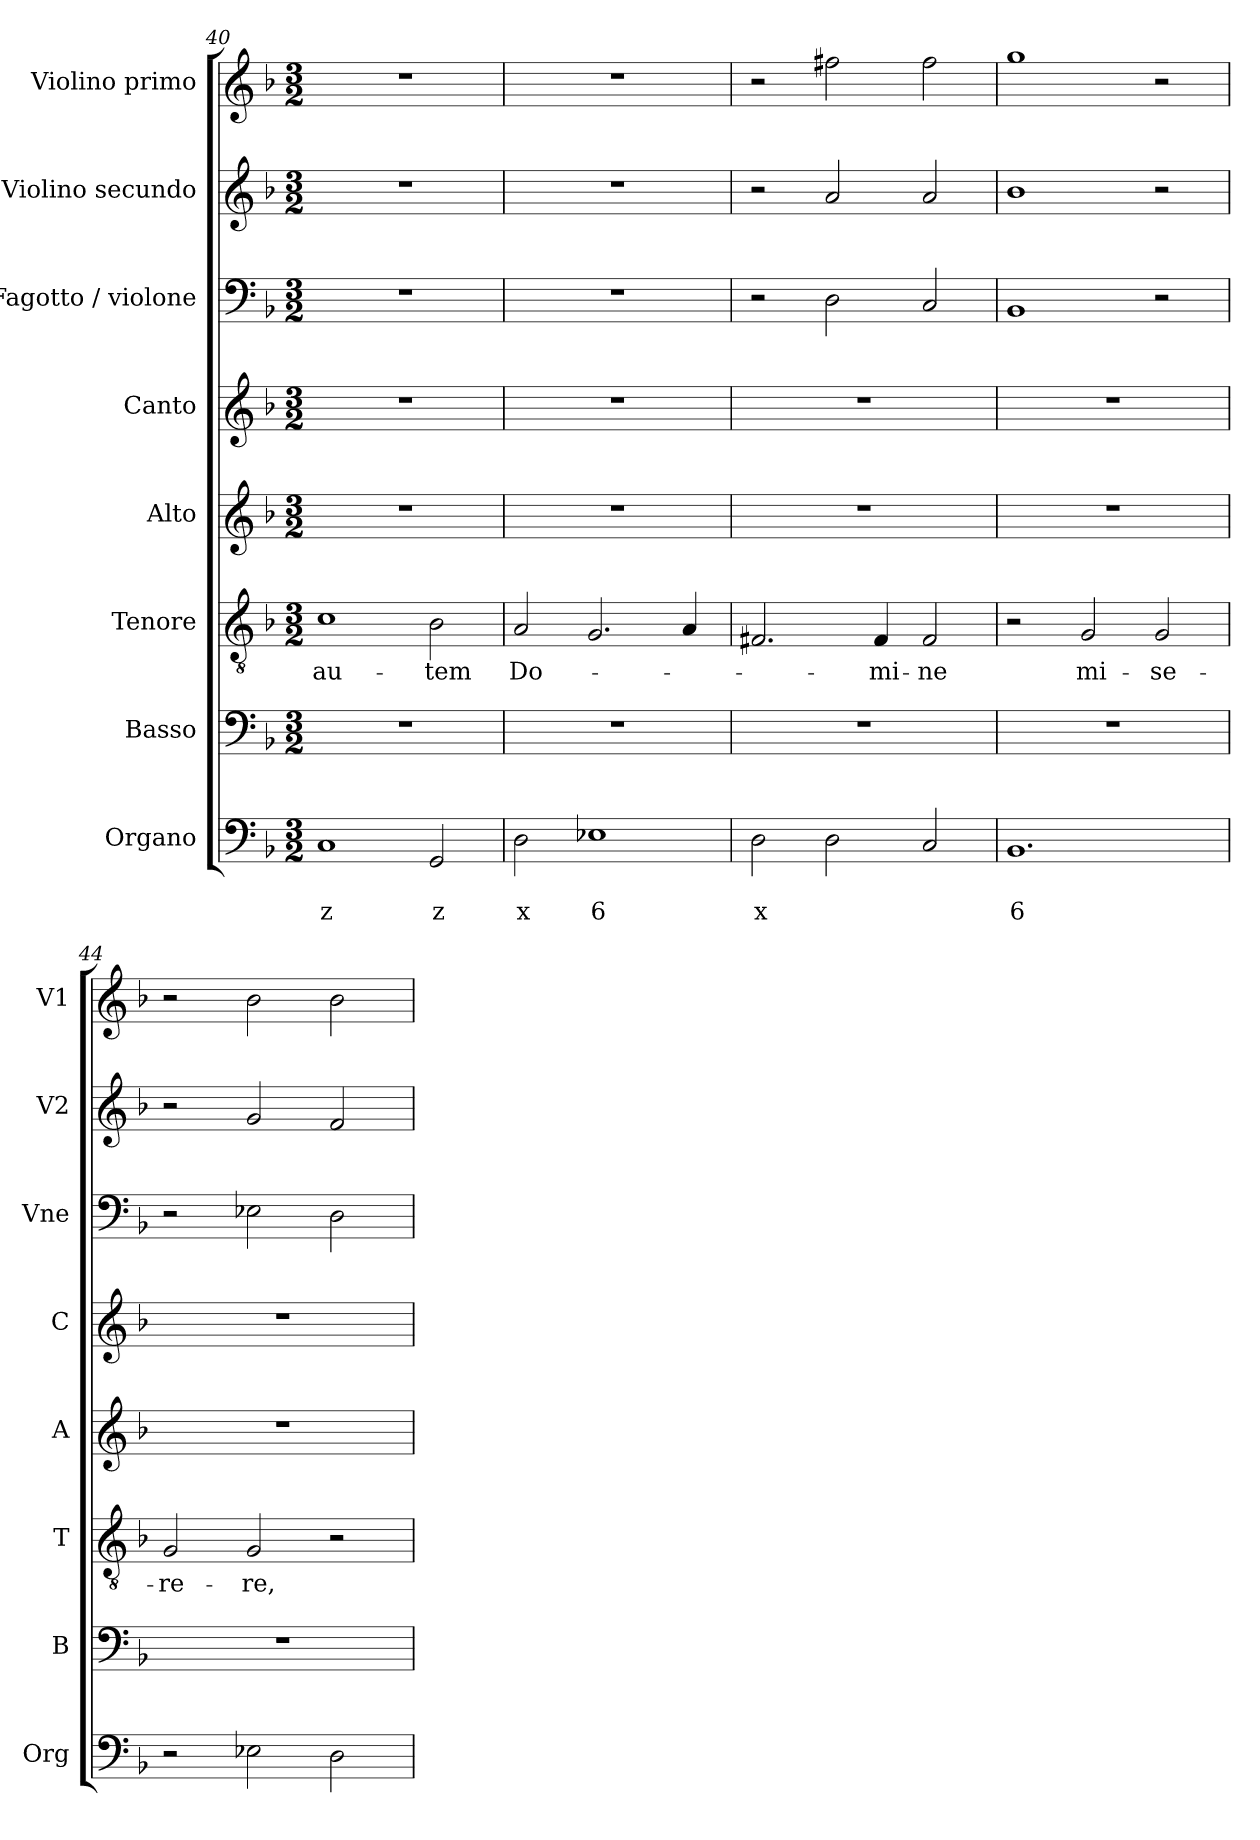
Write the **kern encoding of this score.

**kern	**text	**text	**kern	**kern	**text	**kern	**kern	**kern	**kern	**kern
*part8	*part8	*part8	*part7	*part6	*part6	*part5	*part4	*part3	*part2	*part1
*staff8	*staff8	*staff8	*staff7	*staff6	*staff6	*staff5	*staff4	*staff3	*staff2	*staff1
*I"Organo	*	*	*I"Basso	*I"Tenore	*	*I"Alto	*I"Canto	*I"Fagotto / violone	*I"Violino secundo	*I"Violino primo
*I'Org	*	*	*I'B	*I'T	*	*I'A	*I'C	*I'Vne	*I'V2	*I'V1
*clefF4	*	*	*clefF4	*clefGv2	*	*clefG2	*clefG2	*clefF4	*clefG2	*clefG2
*k[b-]	*	*	*k[b-]	*k[b-]	*	*k[b-]	*k[b-]	*k[b-]	*k[b-]	*k[b-]
*F:	*	*	*F:	*F:	*	*F:	*F:	*F:	*F:	*F:
*M3/2	*	*	*M3/2	*M3/2	*	*M3/2	*M3/2	*M3/2	*M3/2	*M3/2
=40	=40	=40	=40	=40	=40	=40	=40	=40	=40	=40
!	!	!LO:LY:b	!	!	!LO:LY:b	!	!	!	!	!
1C	.	z	1.r	1c	au-	1.r	1.r	1.r	1.r	1.r
!	!	!LO:LY:b	!	!	!LO:LY:b	!	!	!	!	!
2GG/	.	z	.	2B-\	-tem	.	.	.	.	.
=41	=41	=41	=41	=41	=41	=41	=41	=41	=41	=41
!	!	!LO:LY:b	!	!	!LO:LY:b	!	!	!	!	!
2D\	.	x	1.r	2A/	Do-	1.r	1.r	1.r	1.r	1.r
!	!	!LO:LY:b	!	!	!	!	!	!	!	!
1E-X	.	6	.	2.G/	.	.	.	.	.	.
.	.	.	.	4A/	.	.	.	.	.	.
=42	=42	=42	=42	=42	=42	=42	=42	=42	=42	=42
!	!	!LO:LY:b	!	!	!	!	!	!	!	!
2D\	.	x	1.r	2.F#X/	.	1.r	1.r	2r	2r	2r
2D\	.	.	.	.	.	.	.	2D\	2a/	2ff#X\
!	!	!	!	!	!LO:LY:b	!	!	!	!	!
.	.	.	.	4F#/	-mi-	.	.	.	.	.
!	!	!	!	!	!LO:LY:b	!	!	!	!	!
2C/	.	.	.	2F#/	-ne	.	.	2C/	2a/	2ff#\
=43	=43	=43	=43	=43	=43	=43	=43	=43	=43	=43
!	!	!LO:LY:b	!	!	!	!	!	!	!	!
1.BB-	.	6	1.r	2r	.	1.r	1.r	1BB-	1b-	1gg
!	!	!	!	!	!LO:LY:b	!	!	!	!	!
.	.	.	.	2G/	mi-	.	.	.	.	.
!	!	!	!	!	!LO:LY:b	!	!	!	!	!
.	.	.	.	2G/	-se-	.	.	2r	2r	2r
!!LO:LB:g=z
=44	=44	=44	=44	=44	=44	=44	=44	=44	=44	=44
!	!	!	!	!	!LO:LY:b	!	!	!	!	!
2r	.	.	1.r	2G/	-re-	1.r	1.r	2r	2r	2r
!	!	!	!	!	!LO:LY:b	!	!	!	!	!
2E-X\	.	.	.	2G/	-re,	.	.	2E-X\	2g/	2b-\
2D\	.	.	.	2r	.	.	.	2D\	2f/	2b-\
=	=	=	=	=	=	=	=	=	=	=
*-	*-	*-	*-	*-	*-	*-	*-	*-	*-	*-
